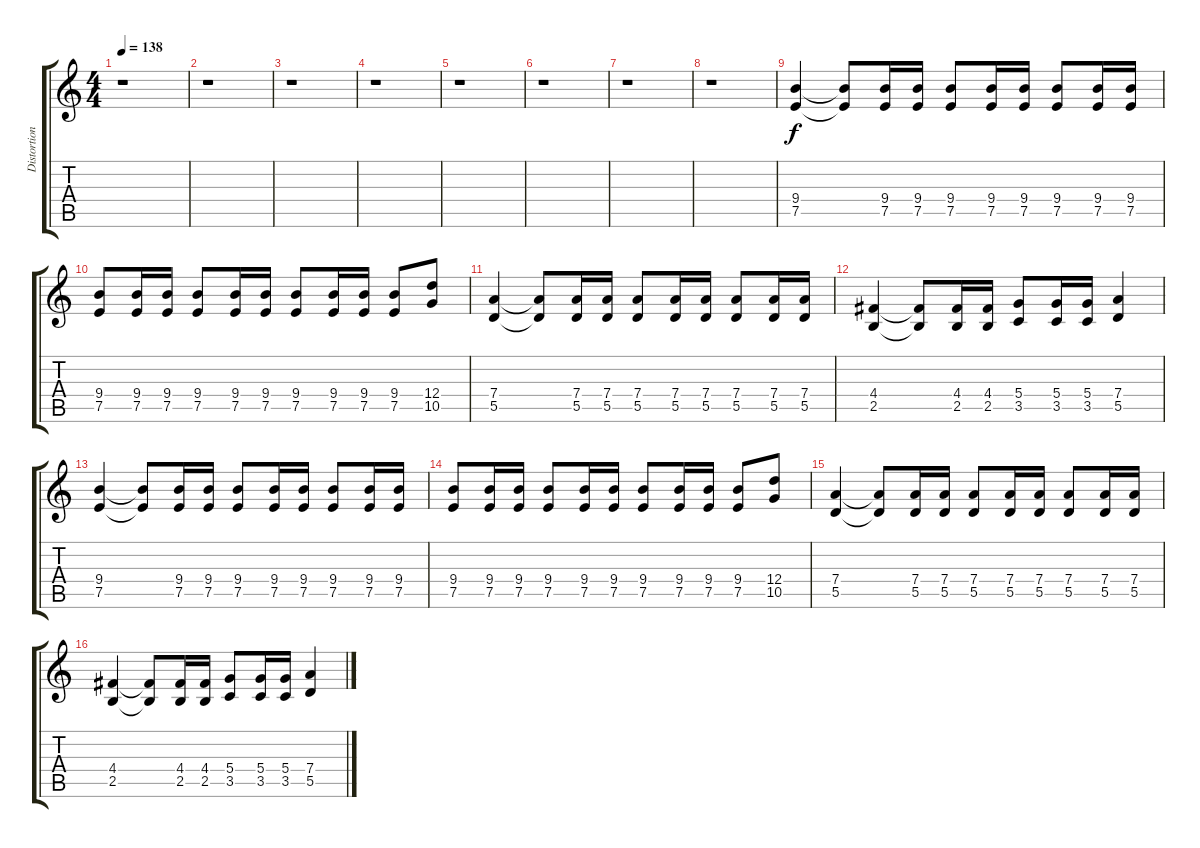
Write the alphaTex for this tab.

\track ("Distortion Guitar 4" "Distortion") {instrument distortionguitar}
\staff {score tabs}
\tuning (E4 B3 G3 D3 A2 E2) {hide}
\ts (4 4)
\tempo 138
\clef g2
\ks c
r.1{dy f} |
r.1 |
r.1 |
r.1 |
r.1 |
r.1 |
r.1 |
r.1 |
(9.4 7.5).4 (9.4{t} 7.5{t}).8 (9.4 7.5).16 (9.4 7.5).16 (9.4 7.5).8 (9.4 7.5).16 (9.4 7.5).16 (9.4 7.5).8 (9.4 7.5).16 (9.4 7.5).16 |
(9.4 7.5).8 (9.4 7.5).16 (9.4 7.5).16 (9.4 7.5).8 (9.4 7.5).16 (9.4 7.5).16 (9.4 7.5).8 (9.4 7.5).16 (9.4 7.5).16 (9.4 7.5).8 (12.4 10.5).8 |
(7.4 5.5).4 (7.4{t} 5.5{t}).8 (7.4 5.5).16 (7.4 5.5).16 (7.4 5.5).8 (7.4 5.5).16 (7.4 5.5).16 (7.4 5.5).8 (7.4 5.5).16 (7.4 5.5).16 |
(4.4 2.5).4 (4.4{t} 2.5{t}).8 (4.4 2.5).16 (4.4 2.5).16 (5.4 3.5).8 (5.4 3.5).16 (5.4 3.5).16 (7.4 5.5).4 |
(9.4 7.5).4 (9.4{t} 7.5{t}).8 (9.4 7.5).16 (9.4 7.5).16 (9.4 7.5).8 (9.4 7.5).16 (9.4 7.5).16 (9.4 7.5).8 (9.4 7.5).16 (9.4 7.5).16 |
(9.4 7.5).8 (9.4 7.5).16 (9.4 7.5).16 (9.4 7.5).8 (9.4 7.5).16 (9.4 7.5).16 (9.4 7.5).8 (9.4 7.5).16 (9.4 7.5).16 (9.4 7.5).8 (12.4 10.5).8 |
(7.4 5.5).4 (7.4{t} 5.5{t}).8 (7.4 5.5).16 (7.4 5.5).16 (7.4 5.5).8 (7.4 5.5).16 (7.4 5.5).16 (7.4 5.5).8 (7.4 5.5).16 (7.4 5.5).16 |
(4.4 2.5).4 (4.4{t} 2.5{t}).8 (4.4 2.5).16 (4.4 2.5).16 (5.4 3.5).8 (5.4 3.5).16 (5.4 3.5).16 (7.4 5.5).4
